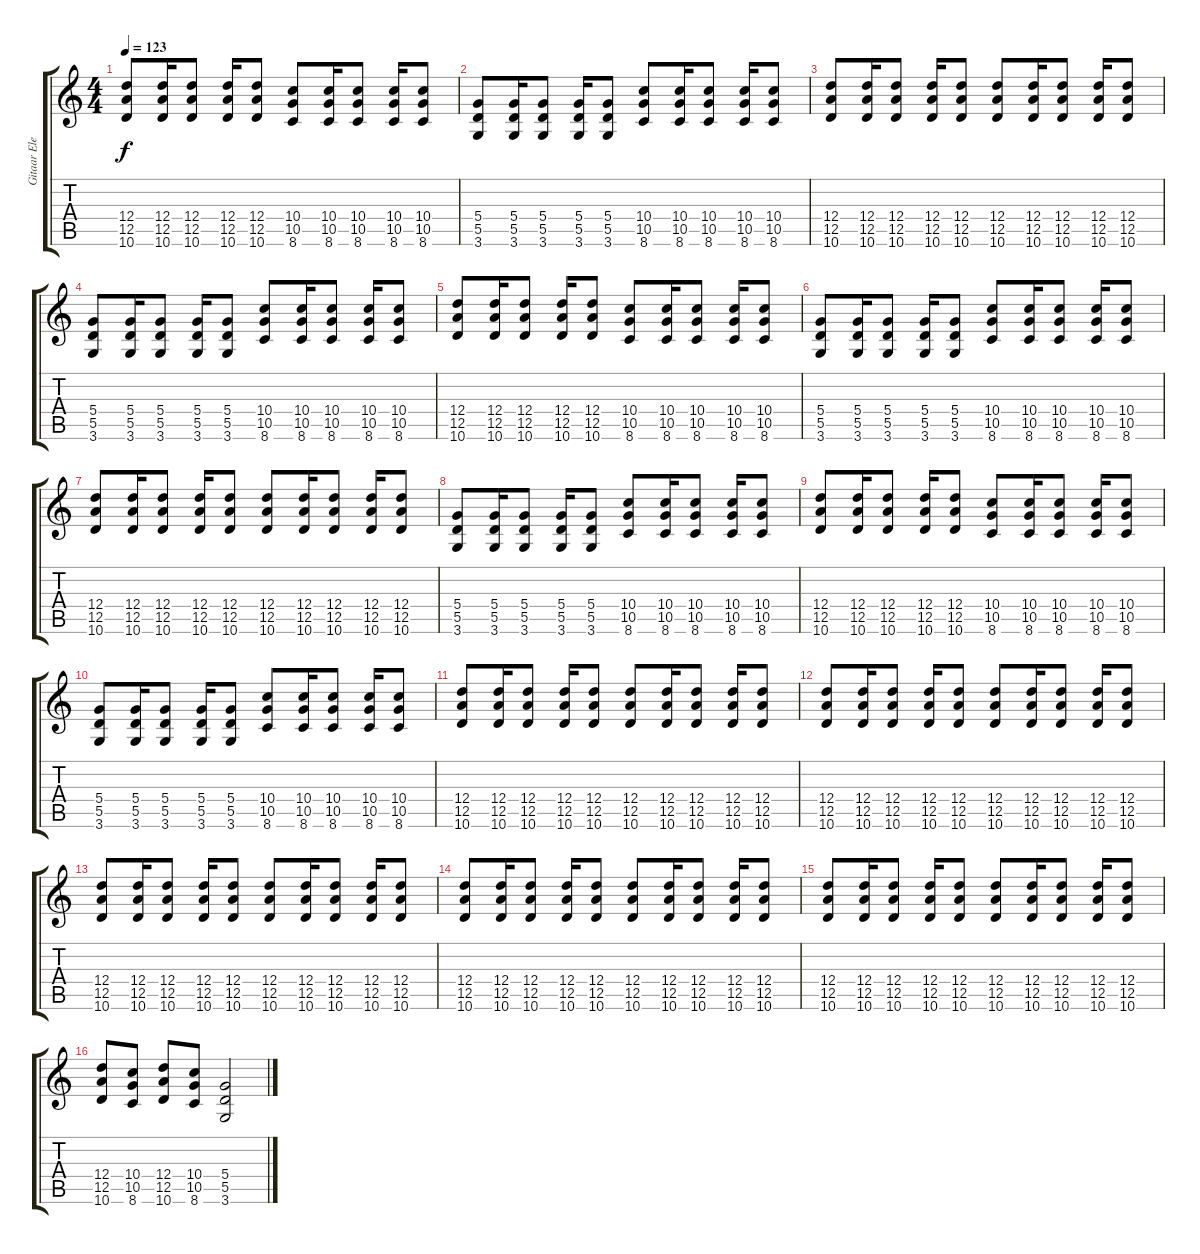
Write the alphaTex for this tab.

\track ("Gitaar Electrisch" "Gitaar Ele") {instrument overdrivenguitar}
\staff {score tabs}
\tuning (E4 B3 G3 D3 A2 E2) {hide}
\ts (4 4)
\tempo 123
\clef g2
\ks c
(12.4 12.5 10.6).8{dy f} (12.4 12.5 10.6).16 (12.4 12.5 10.6).8 (12.4 12.5 10.6).16 (12.4 12.5 10.6).8 (10.4 10.5 8.6).8 (10.4 10.5 8.6).16 (10.4 10.5 8.6).8 (10.4 10.5 8.6).16 (10.4 10.5 8.6).8 |
(5.4 5.5 3.6).8 (5.4 5.5 3.6).16 (5.4 5.5 3.6).8 (5.4 5.5 3.6).16 (5.4 5.5 3.6).8 (10.4 10.5 8.6).8 (10.4 10.5 8.6).16 (10.4 10.5 8.6).8 (10.4 10.5 8.6).16 (10.4 10.5 8.6).8 |
(12.4 12.5 10.6).8 (12.4 12.5 10.6).16 (12.4 12.5 10.6).8 (12.4 12.5 10.6).16 (12.4 12.5 10.6).8 (12.4 12.5 10.6).8 (12.4 12.5 10.6).16 (12.4 12.5 10.6).8 (12.4 12.5 10.6).16 (12.4 12.5 10.6).8 |
(5.4 5.5 3.6).8 (5.4 5.5 3.6).16 (5.4 5.5 3.6).8 (5.4 5.5 3.6).16 (5.4 5.5 3.6).8 (10.4 10.5 8.6).8 (10.4 10.5 8.6).16 (10.4 10.5 8.6).8 (10.4 10.5 8.6).16 (10.4 10.5 8.6).8 |
(12.4 12.5 10.6).8 (12.4 12.5 10.6).16 (12.4 12.5 10.6).8 (12.4 12.5 10.6).16 (12.4 12.5 10.6).8 (10.4 10.5 8.6).8 (10.4 10.5 8.6).16 (10.4 10.5 8.6).8 (10.4 10.5 8.6).16 (10.4 10.5 8.6).8 |
(5.4 5.5 3.6).8 (5.4 5.5 3.6).16 (5.4 5.5 3.6).8 (5.4 5.5 3.6).16 (5.4 5.5 3.6).8 (10.4 10.5 8.6).8 (10.4 10.5 8.6).16 (10.4 10.5 8.6).8 (10.4 10.5 8.6).16 (10.4 10.5 8.6).8 |
(12.4 12.5 10.6).8 (12.4 12.5 10.6).16 (12.4 12.5 10.6).8 (12.4 12.5 10.6).16 (12.4 12.5 10.6).8 (12.4 12.5 10.6).8 (12.4 12.5 10.6).16 (12.4 12.5 10.6).8 (12.4 12.5 10.6).16 (12.4 12.5 10.6).8 |
(5.4 5.5 3.6).8 (5.4 5.5 3.6).16 (5.4 5.5 3.6).8 (5.4 5.5 3.6).16 (5.4 5.5 3.6).8 (10.4 10.5 8.6).8 (10.4 10.5 8.6).16 (10.4 10.5 8.6).8 (10.4 10.5 8.6).16 (10.4 10.5 8.6).8 |
(12.4 12.5 10.6).8 (12.4 12.5 10.6).16 (12.4 12.5 10.6).8 (12.4 12.5 10.6).16 (12.4 12.5 10.6).8 (10.4 10.5 8.6).8 (10.4 10.5 8.6).16 (10.4 10.5 8.6).8 (10.4 10.5 8.6).16 (10.4 10.5 8.6).8 |
(5.4 5.5 3.6).8 (5.4 5.5 3.6).16 (5.4 5.5 3.6).8 (5.4 5.5 3.6).16 (5.4 5.5 3.6).8 (10.4 10.5 8.6).8 (10.4 10.5 8.6).16 (10.4 10.5 8.6).8 (10.4 10.5 8.6).16 (10.4 10.5 8.6).8 |
(12.4 12.5 10.6).8 (12.4 12.5 10.6).16 (12.4 12.5 10.6).8 (12.4 12.5 10.6).16 (12.4 12.5 10.6).8 (12.4 12.5 10.6).8 (12.4 12.5 10.6).16 (12.4 12.5 10.6).8 (12.4 12.5 10.6).16 (12.4 12.5 10.6).8 |
(12.4 12.5 10.6).8 (12.4 12.5 10.6).16 (12.4 12.5 10.6).8 (12.4 12.5 10.6).16 (12.4 12.5 10.6).8 (12.4 12.5 10.6).8 (12.4 12.5 10.6).16 (12.4 12.5 10.6).8 (12.4 12.5 10.6).16 (12.4 12.5 10.6).8 |
(12.4 12.5 10.6).8 (12.4 12.5 10.6).16 (12.4 12.5 10.6).8 (12.4 12.5 10.6).16 (12.4 12.5 10.6).8 (12.4 12.5 10.6).8 (12.4 12.5 10.6).16 (12.4 12.5 10.6).8 (12.4 12.5 10.6).16 (12.4 12.5 10.6).8 |
(12.4 12.5 10.6).8 (12.4 12.5 10.6).16 (12.4 12.5 10.6).8 (12.4 12.5 10.6).16 (12.4 12.5 10.6).8 (12.4 12.5 10.6).8 (12.4 12.5 10.6).16 (12.4 12.5 10.6).8 (12.4 12.5 10.6).16 (12.4 12.5 10.6).8 |
(12.4 12.5 10.6).8 (12.4 12.5 10.6).16 (12.4 12.5 10.6).8 (12.4 12.5 10.6).16 (12.4 12.5 10.6).8 (12.4 12.5 10.6).8 (12.4 12.5 10.6).16 (12.4 12.5 10.6).8 (12.4 12.5 10.6).16 (12.4 12.5 10.6).8 |
(12.4 12.5 10.6).8 (10.4 10.5 8.6).8 (12.4 12.5 10.6).8 (10.4 10.5 8.6).8 (5.4 5.5 3.6).2
